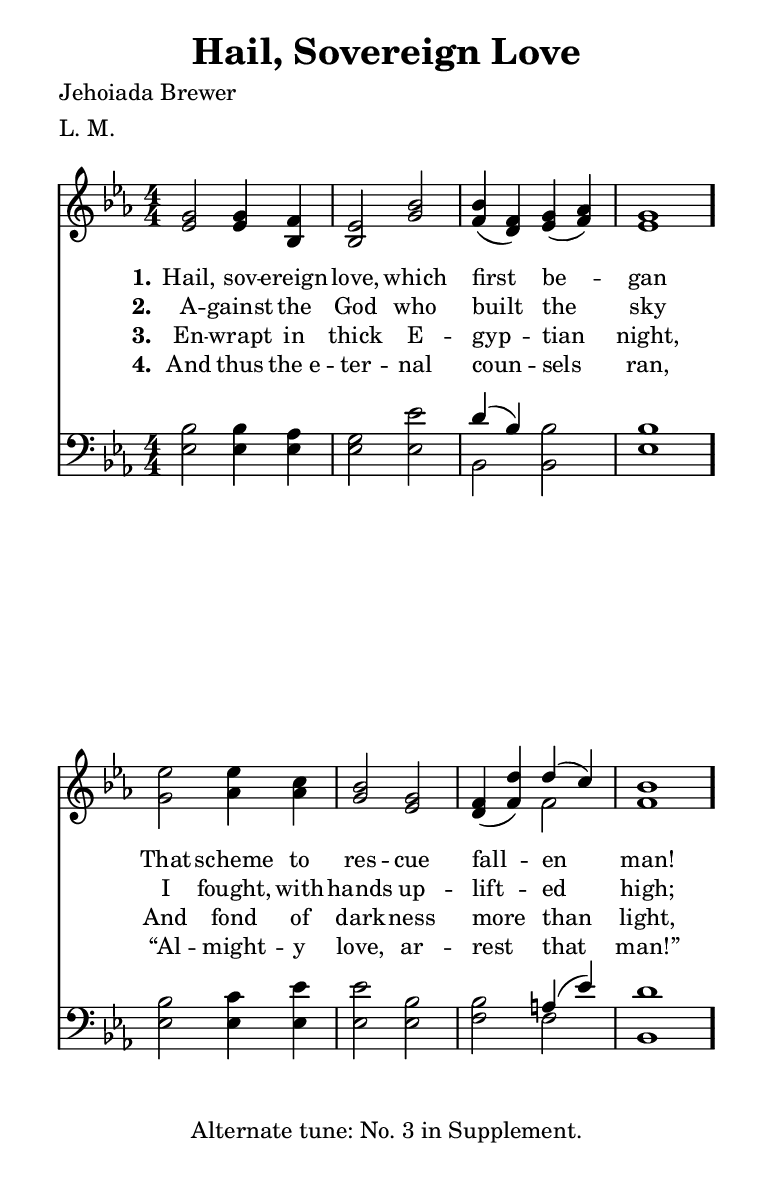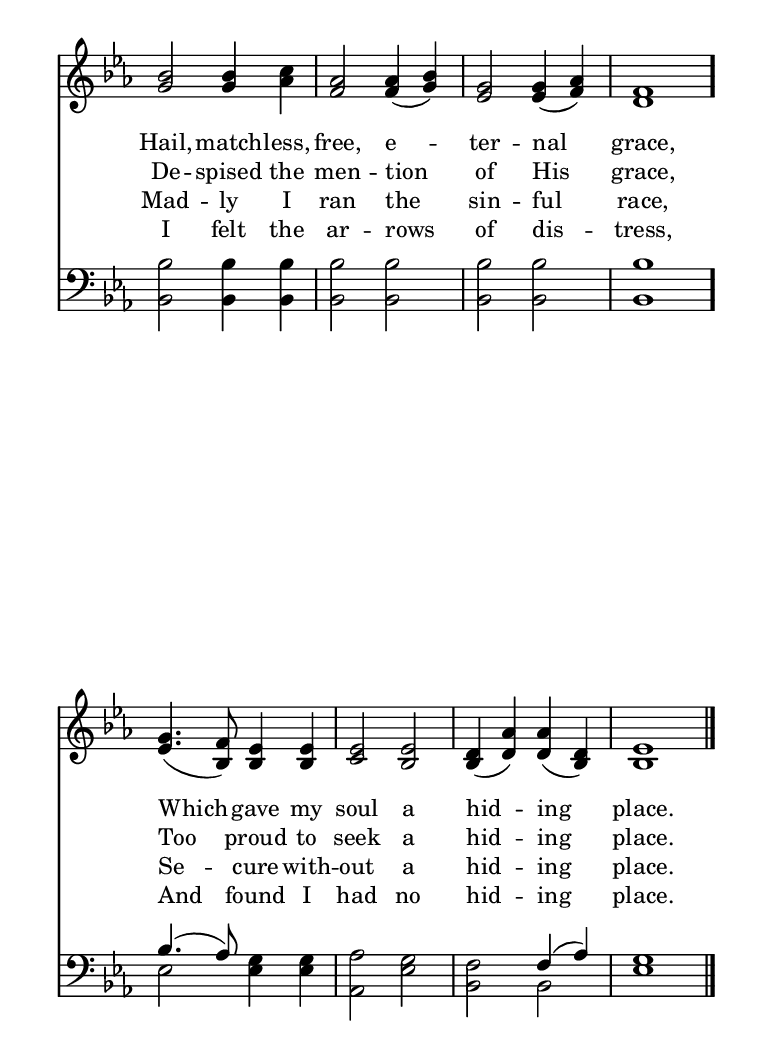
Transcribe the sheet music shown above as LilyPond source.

\include "common/global.ily"
\paper {
  \include "common/paper.ily"
  ragged-last-bottom = ##t % keep markup verses from clinging to bottom of page
  system-count = #(cond (is-eogsized 2) (#t #f))
  oddFooterMarkup = \markup { \fill-line { \on-the-fly \first-page "Alternate tune: No. 3 in Supplement." } }
  system-system-spacing.padding = 11
}

\header{
  %gospel
  hymnnumber = "88"
  title = "Hail, Sovereign Love"
  tunename = "Bera"
  meter = "L. M."
  poet = "Jehoiada Brewer" % original has "Jehoida"
  composer = ""
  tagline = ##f
}

% for fermata in MIDI
ta = { \tempo 4=110 }
tb = { \tempo 4=55  }

patternAA = { c2       c4 c4 | c2 c2      | c4( c4) c4( c4) | c1 }
patternAB = { c2       c4 c4 | c2 c2      | c4( c4) c2      | c1 }
patternAC = { c2       c4 c4 | c2 c2      | c2      c2      | c1 }
patternAD = { c2       c4 c4 | c2 c2      | c2      c4( c4) | c1 }
patternAE = { c2       c4 c4 | c2 c4( c4) | c2      c4( c4) | c1 }
patternAF = { c4.( c8) c4 c4 | c2 c2      | c4( c4) c4( c4) | c1 }
patternAG = { c4.( c8) c4 c4 | c2 c2      | c2      c4( c4) | c1 }

global = {
  \include "common/overrides.ily"
  \override Staff.TimeSignature.style = #'numbered
  \time 4/4
  \override Score.MetronomeMark.transparent = ##t % hide all fermata changes too
  \ta
  \key ees \major
  \autoBeamOff
}

notesSoprano = {
\global
\relative c'' {

  \changePitch \patternAA { g g f | ees bes' bes f g aes | g }
  \changePitch \patternAA { ees' ees c | bes g | f d' d c | bes } \eogbreak
  \changePitch \patternAE { bes bes c | aes aes bes | g g aes | f }
  \changePitch \patternAF { g f ees ees | ees ees | d aes' aes d, | ees }

  \bar "|."

}
}

notesAlto = {
\global
\relative e' {

  \changePitch \patternAA { ees ees bes | bes g' | f d ees f | ees }
  \changePitch \patternAB { g aes aes | g ees | d f f | f }
  \changePitch \patternAE { g g aes | f f g | ees ees f | d }
  \changePitch \patternAF { ees bes bes bes | c bes | bes d d bes | bes }

}
}

notesTenor = {
\global
\relative a {

  \changePitch \patternAB { bes bes aes | g ees' | d bes bes | bes }
  \changePitch \patternAD { bes | c ees | ees bes | bes a ees' | d }
  \changePitch \patternAC { bes bes bes | bes bes | bes bes | bes }
  \changePitch \patternAG { bes aes | g g | aes g | f f aes | g }

}
}

notesBass = {
\global
\relative f {

  \changePitch \patternAC { ees ees ees | ees ees | bes bes | ees }
  \changePitch \patternAC { ees ees ees | ees ees | f f | bes, }
  \changePitch \patternAC { bes bes bes | bes bes | bes bes | bes }
  \changePitch \patternAC { ees ees ees | aes, ees' | bes bes | ees }

}
}

wordsA = \lyricmode {
\set stanza = "1."

Hail, sov -- ereign love, which first be -- gan \bar "."
That scheme to res -- cue fall -- en man! \bar "."
Hail, match -- less, free, e -- ter -- nal grace, \bar "."
Which gave my soul a hid -- ing place. \bar "."

}

wordsB = \lyricmode {
\set stanza = "2."

A -- gainst the God who built the sky
I fought, with hands up -- lift -- ed high;
De -- spised the men -- tion of His grace,
Too proud to seek a hid -- ing place.

}

wordsC = \lyricmode {
\set stanza = "3."

En -- wrapt in thick E -- gyp -- tian night,
And fond of dark -- ness more than light,
Mad -- ly I ran the sin -- ful race,
Se -- cure with -- out a hid -- ing place.

}

wordsD = \lyricmode {
\set stanza = "4."

And thus the_e -- ter -- nal coun -- sels ran,
“Al -- might -- y love, ar -- rest that man!”
I felt the ar -- rows of dis -- tress,
And found I had no hid -- ing place.

}

wordsE = \markuplist {

\line { Indignant Justice stood in view, }
\line { To Sinai’s fiery mount I flew; }
\line { But Justice cried with frowning face, }
\line { “This mountain is no hiding place.” }

}

wordsF = \markuplist {

\line { On Jesus, God’s just vengeance fell, }
\line { Which would have sunk a world to hell; }
\line { He bore it for a sinful race, }
\line { And thus became their Hiding Place. }

}

wordsG = \markuplist {

\line { Should sevenfold storms of thunder roll, }
\line { And shake this globe from pole to pole, }
\line { No thunderbolt shall daunt my face, }
\line { For Jesus is my Hiding Place. }

}

wordsH = \markuplist {

\line { A few more rolling suns at most, }
\line { Shall land me on fair Canaan’s coast, }
\line { Where I shall sing the song of grace, }
\line { And see my glorious Hiding Place. }

}

\score {
  \context ChoirStaff <<
    \context Staff = upper <<
      \set Staff.autoBeaming = ##f
      \set ChoirStaff.systemStartDelimiter = #'SystemStartBar
      \set ChoirStaff.printPartCombineTexts = ##f
      \partcombine #'(2 . 11) \notesSoprano \notesAlto
      \context NullVoice = sopranos { \voiceOne << \notesSoprano >> }
      \context Lyrics = one   \lyricsto sopranos \wordsA
      \context Lyrics = two   \lyricsto sopranos \wordsB
      \context Lyrics = three \lyricsto sopranos \wordsC
      \context Lyrics = four  \lyricsto sopranos \wordsD
    >>
    \context Staff = men <<
      \set Staff.autoBeaming = ##f
      \clef bass
      \set ChoirStaff.printPartCombineTexts = ##f
      \partcombine #'(2 . 11) \notesTenor \notesBass
    >>
  >>
  \layout {
    \include "common/layout.ily"
    \context {
      \Lyrics
      % Compensate for wide lyrics by squashing things a bit
      \override LyricSpace.minimum-distance = #0.3
    }
  }
  #(cond ((ly:get-option 'eog-midi-permitted) #{ \midi{
    \include "common/midi.ily"
  } #}))
}

\markup { \vspace #3 \fill-line { \column {
  \line{ \bold 5 \column { \wordsE } } \combine \null \vspace #1
  \line{ \bold 6 \column { \wordsF } } \combine \null \vspace #1
  \line{ \bold 7 \column { \wordsG } } \combine \null \vspace #1
  \line{ \bold 8 \column { \wordsH } }
} } }

\version "2.19.49"  % necessary for upgrading to future LilyPond versions.

% vi:set et ts=2 sw=2 ai nocindent syntax=lilypond:
